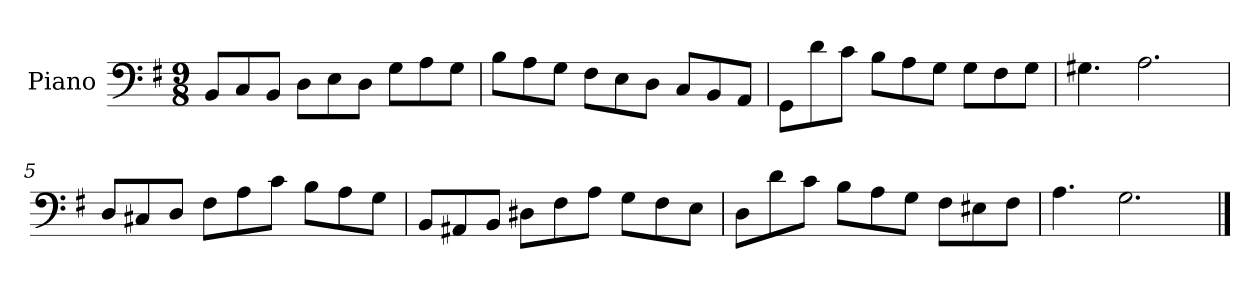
**kern
*part1
*staff1
*I"Piano
*I'Pno
*clefF4
*k[f#]
*M9/8
=1
8BB/L
8C/
8BB/J
8D\L
8E\
8D\J
8G\L
8A\
8G\J
=2
8B\L
8A\
8G\J
8F#\L
8E\
8D\J
8C/L
8BB/
8AA/J
=3
8GG\L
8d\
8c\J
8B\L
8A\
8G\J
8G\L
8F#\
8G\J
=4
4.G#X\
2.A\
=5
8D/L
8C#X/
8D/J
8F#\L
8A\
8c\J
8B\L
8A\
8G\J
=6
8BB/L
8AA#X/
8BB/J
8D#X\L
8F#\
8A\J
8G\L
8F#\
8E\J
=7
8D\L
8d\
8c\J
8B\L
8A\
8G\J
8F#\L
8E#X\
8F#\J
=8
4.A\
2.G\
==
*-
